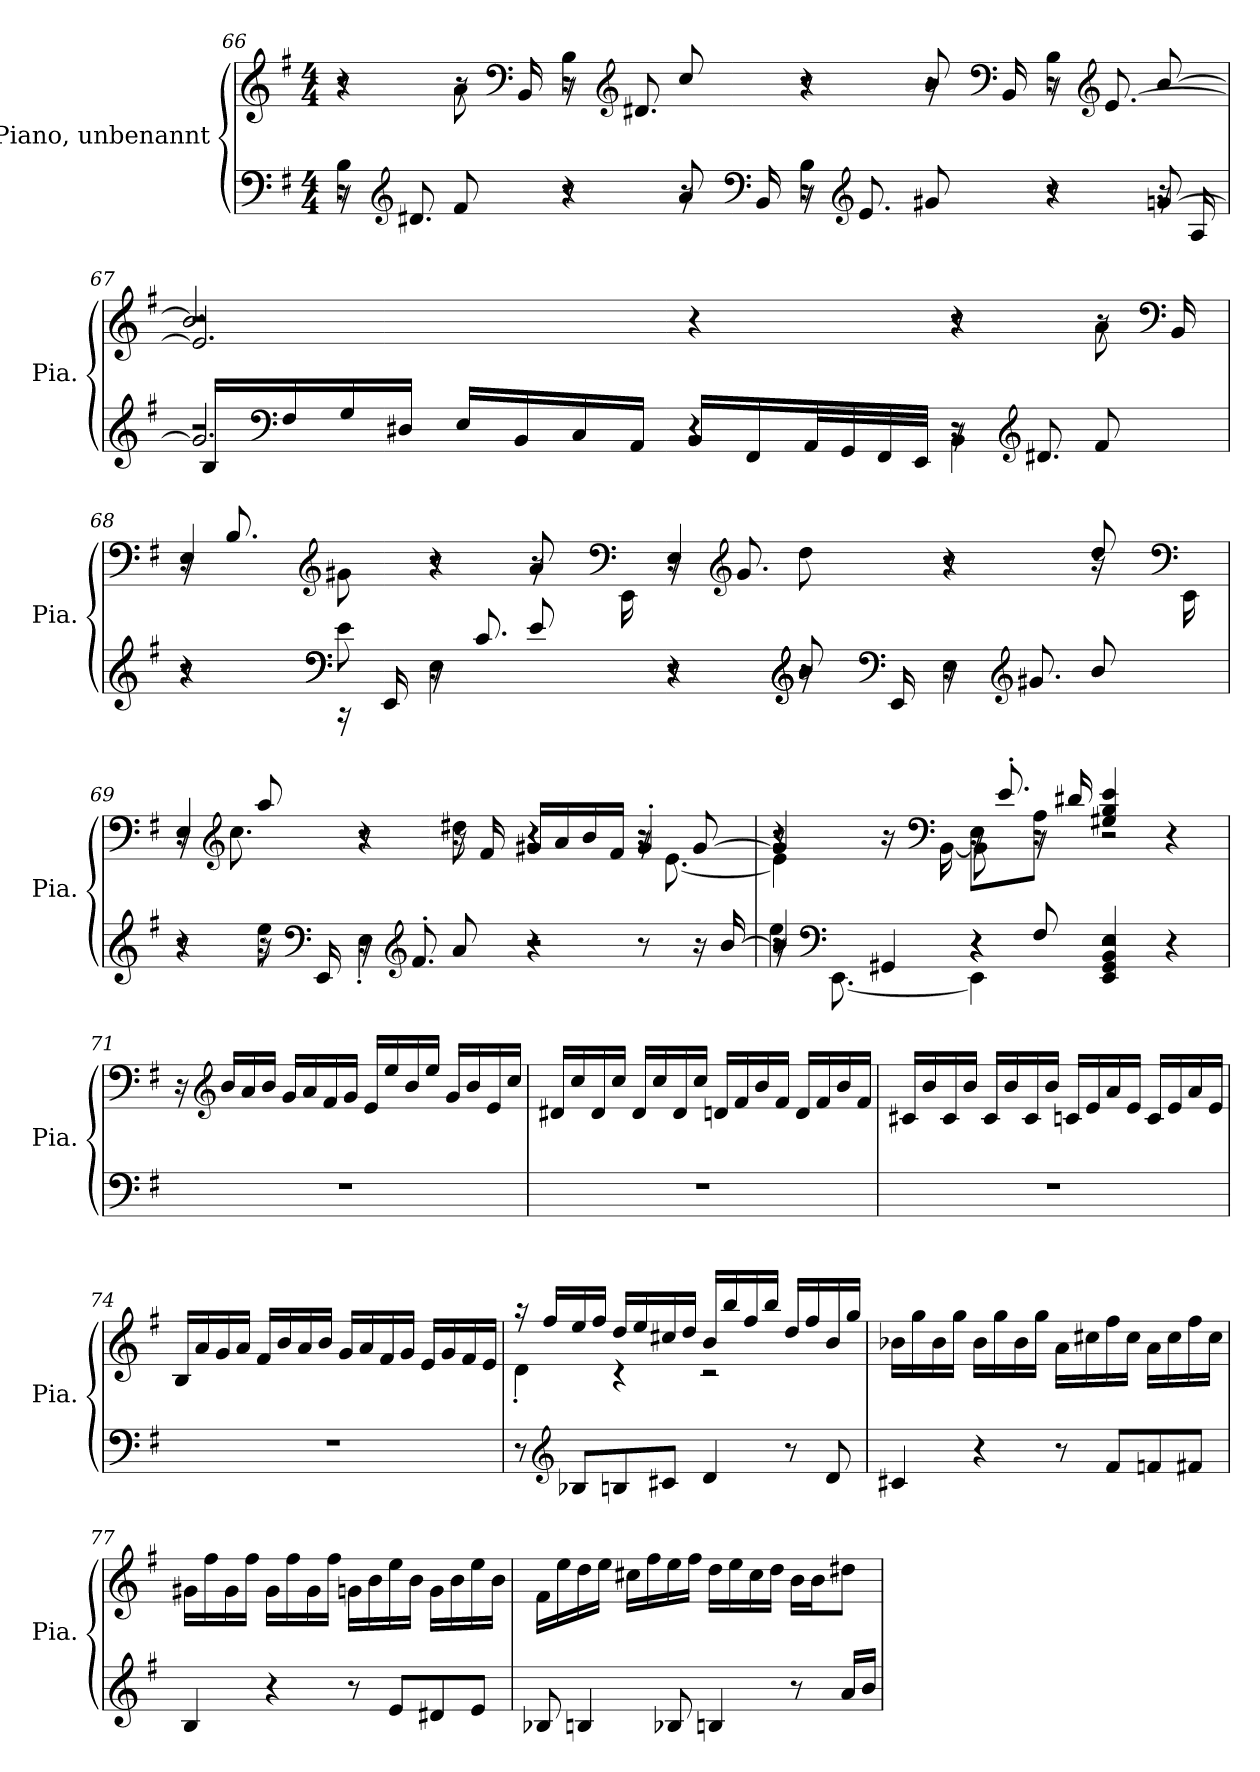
**kern	**kern
*part1	*part1
*staff2	*staff1
*I"Piano, unbenannt	*
*I'Pia.	*
!!LO:LB:g=z
*clefF4	*clefG2
*k[f#]	*k[f#]
*M4/4	*M4/4
=66	=66
*^	*^
*	*^	*	*^
16r	4B\	8r	4r	8r	8r
*clefG2	*	*	*	*	*
8.d#X/	.	.	.	.	.
.	.	8f#/	.	8a\	16r
*	*	*	*clefF4	*	*
.	.	.	.	.	16BB/
8r	4r	8r	16r	4B\	8r
*	*	*	*clefG2	*	*
.	.	.	8.d#X/	.	.
8a/	.	16r	.	.	8cc/
*clefF4	*	*	*	*	*
.	.	16BB/	.	.	.
16r	4B\	8r	8r	4r	8r
*clefG2	*	*	*	*	*
8.e/	.	.	.	.	.
.	.	8g#X/	8b/	.	16r
*	*	*	*clefF4	*	*
.	.	.	.	.	16BB/
8r	4r	8r	16r	4B\	8r
*	*	*	*clefG2	*	*
.	.	.	[8.e/	.	.
[8gn/	.	16r	.	.	[8b/
.	.	16A/	.	.	.
!!LO:PB:g=z	!!	!!
=67	=67	=67	=67	=67	=67
2.g/]	2r	16B/LL	2.e/]	2r	2.b/]
*clefF4	*	*	*	*	*
.	.	16F#/	.	.	.
.	.	16G/	.	.	.
.	.	16D#X/JJ	.	.	.
.	.	16E/LL	.	.	.
.	.	16BB/	.	.	.
.	.	16C/	.	.	.
.	.	16AA/JJ	.	.	.
.	4r	16BB/LL	.	4r	.
.	.	16FF#/	.	.	.
.	.	32AA/L	.	.	.
.	.	32GG/	.	.	.
.	.	32FF#/	.	.	.
.	.	32EE/JJJ	.	.	.
16r	4BB\	8r	4r	8r	8r
*clefG2	*	*	*	*	*
8.d#X/	.	.	.	.	.
.	.	8f#/	.	8a\	16r
*	*	*	*clefF4	*	*
.	.	.	.	.	16BB/
!!LO:LB:g=z	!!	!!
=68	=68	=68	=68	=68	=68
4r	8r	8r	16r	8r	4E/
.	.	.	8.B/	.	.
*clefF4	*	*	*clefG2	*	*
.	8e\	16r	.	8g#X\	.
.	.	16EE/	.	.	.
16r	4E\	8r	8r	8r	4r
8.c/	.	.	.	.	.
.	.	8e/	8a/	16r	.
*	*	*	*clefF4	*	*
.	.	.	.	16EE\	.
8r	4r	8r	16r	8r	4E/
*	*	*	*clefG2	*	*
.	.	.	8.g#/	.	.
*clefG2	*	*	*	*	*
8b/	.	16r	.	8dd\	.
*clefF4	*	*	*	*	*
.	.	16EE/	.	.	.
16r	4E\	8r	8r	8r	4r
*clefG2	*	*	*	*	*
8.g#X/	.	.	.	.	.
.	.	8b/	8dd/	16r	.
*	*	*	*clefF4	*	*
.	.	.	.	16EE\	.
!!LO:LB:g=z	!!	!!
=69	=69	=69	=69	=69	=69
4r	8r	8r	8r	16r	4E/
*	*	*	*clefG2	*	*
.	.	.	.	8.cc\	.
.	8ee\	16r	8aa/	.	.
*clefF4	*	*	*	*	*
.	.	16EE/	.	.	.
16r	4E'\	8r	8r	8r	4r
*clefG2	*	*	*	*	*
8.f#'/	.	.	.	.	.
.	.	8a/	16r	8dd#X\	.
.	.	.	16f#/	.	.
4r	2r	2r	16g#X/LL	4r	4r
.	.	.	16a/	.	.
.	.	.	16b/	.	.
.	.	.	16f#/JJ	.	.
8r	.	.	4g#'/	16r	8r
.	.	.	.	[8.e\	.
16r	.	.	.	.	[8g#/
[16b/	.	.	.	.	.
=70	=70	=70	=70	=70	=70
*	*	*^	*	*	*^
4b/]	4ee\	8r	16r	4r	4e\]	4g#/]	8r
*clefF4	*	*	*	*	*	*	*
.	.	.	[8.EE\	.	.	.	.
.	.	4GG#X/	.	.	.	.	16r
*	*	*	*	*clefF4	*	*	*
.	.	.	.	.	.	.	[16BB\
4r	4r	.	4EE\]	8r	8E\L	16r	8BB\]
.	.	.	.	.	.	8.e'/	.
.	.	8F#/	.	16r	8A\J	.	8r
.	.	.	.	16d#X/	.	.	.
2r	2r	4EE/ 4GG#/ 4BB/ 4E/	2r	4G#X/ 4B/ 4e/	2r	2r	2r
.	.	4r	.	4r	.	.	.
*v	*v	*v	*v	*	*	*	*
*	*v	*v	*v	*v
!!LO:LB:g=z
=71	=71
*	*MM110
1r	16r
*	*clefG2
.	16b/LL
.	16a/
.	16b/JJ
.	16g/LL
.	16a/
.	16f#/
.	16g/JJ
.	16e/LL
.	16ee/
.	16b/
.	16ee/JJ
.	16g/LL
.	16b/
.	16e/
.	16cc/JJ
=72	=72
1r	16d#X/LL
.	16cc/
.	16d#/
.	16cc/JJ
.	16d#/LL
.	16cc/
.	16d#/
.	16cc/JJ
.	16dn/LL
.	16f#/
.	16b/
.	16f#/JJ
.	16d/LL
.	16f#/
.	16b/
.	16f#/JJ
=73	=73
1r	16c#X/LL
.	16b/
.	16c#/
.	16b/JJ
.	16c#/LL
.	16b/
.	16c#/
.	16b/JJ
.	16cn/LL
.	16e/
.	16a/
.	16e/JJ
.	16c/LL
.	16e/
.	16a/
.	16e/JJ
!!LO:LB:g=z
=74	=74
1r	16B/LL
.	16a/
.	16g/
.	16a/JJ
.	16f#/LL
.	16b/
.	16a/
.	16b/JJ
.	16g/LL
.	16a/
.	16f#/
.	16g/JJ
.	16e/LL
.	16g/
.	16f#/
.	16e/JJ
=75	=75
*	*^
8r	16r	4d'\
.	16ff#/LL	.
*clefG2	*	*
8B-X/L	16ee/	.
.	16ff#/JJ	.
8Bn/	16dd/LL	4r
.	16ee/	.
8c#X/J	16cc#X/	.
.	16dd/JJ	.
4d/	16b/LL	2r
.	16bb/	.
.	16ff#/	.
.	16bb/JJ	.
8r	16dd/LL	.
.	16ff#/	.
8d/	16b/	.
.	16gg/JJ	.
*	*v	*v
=76	=76
4c#X/	16b-X\LL
.	16gg\
.	16b-\
.	16gg\JJ
4r	16b-\LL
.	16gg\
.	16b-\
.	16gg\JJ
8r	16a\LL
.	16cc#X\
8f#/L	16ff#\
.	16cc#\JJ
8fn/	16a\LL
.	16cc#\
8f#X/J	16ff#\
.	16cc#\JJ
!!LO:LB:g=z
=77	=77
4B/	16g#X\LL
.	16ff#\
.	16g#\
.	16ff#\JJ
4r	16g#\LL
.	16ff#\
.	16g#\
.	16ff#\JJ
8r	16gn\LL
.	16b\
8e/L	16ee\
.	16b\JJ
8d#X/	16g\LL
.	16b\
8e/J	16ee\
.	16b\JJ
=78	=78
8B-X/	16f#\LL
.	16ee\
4Bn/	16dd\
.	16ee\JJ
.	16cc#X\LL
.	16ff#\
8B-X/	16ee\
.	16ff#\JJ
4Bn/	16dd\LL
.	16ee\
.	16cc#\
.	16dd\JJ
8r	16b\LL
.	16b\J
16a/LL	8dd#X\J
16b/JJ	.
=	=
*-	*-
